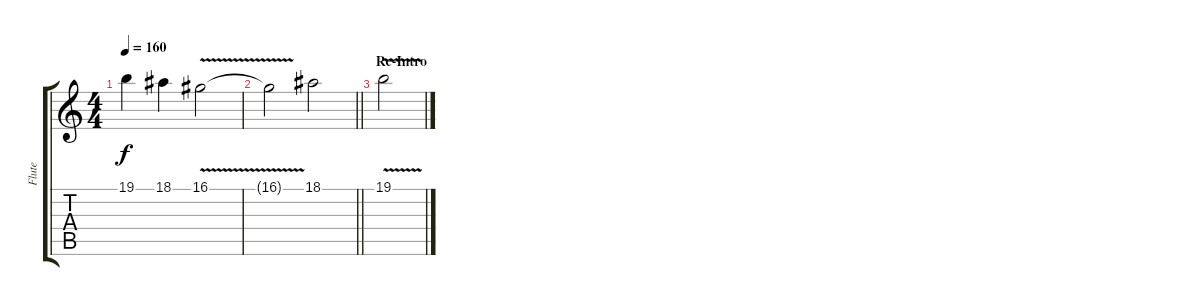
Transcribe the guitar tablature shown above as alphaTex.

\track ("Flute" "Flute") {instrument flute}
\staff {score tabs}
\tuning (E4 B3 G3 D3 A2 E2) {hide}
\ts (4 4)
\tempo 160
\clef g2
\ks c
19.1.4{dy f} 18.1.4 16.1{v}.2 |
\barLineRight lightlight
16.1{t}.2 18.1.2 |
\section ("" "Re-Intro")
19.1{v}.2
